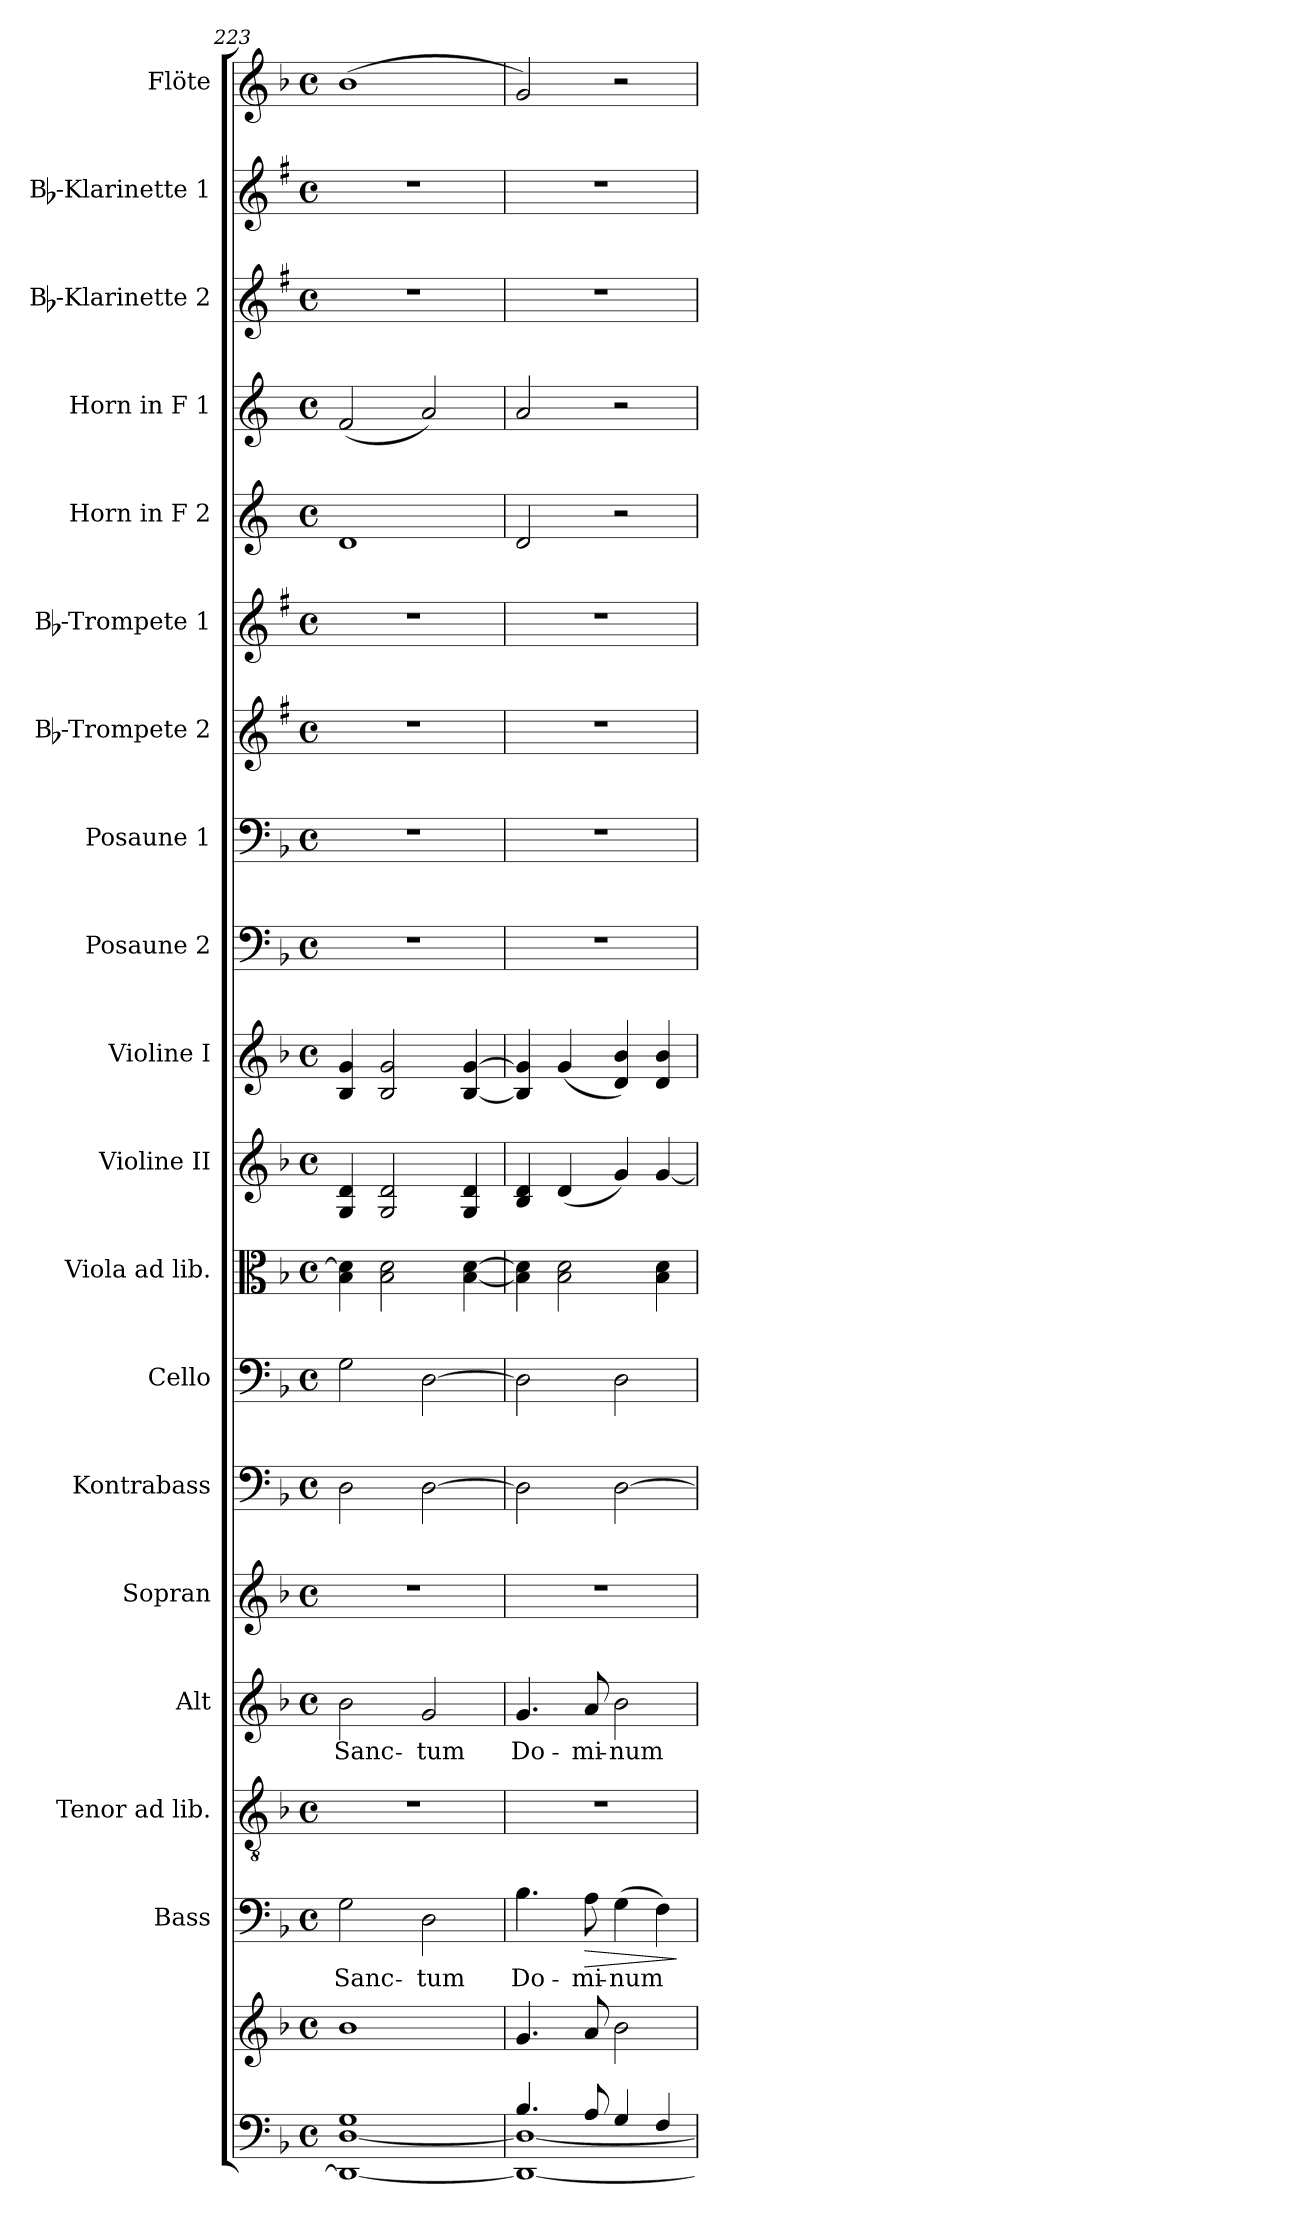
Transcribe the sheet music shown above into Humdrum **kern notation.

**kern	**kern	**kern	**text	**dynam	**kern	**kern	**text	**kern	**kern	**kern	**kern	**kern	**kern	**kern	**kern	**kern	**kern	**kern	**kern	**kern	**kern	**kern
*part19	*part19	*part18	*part18	*part18	*part17	*part16	*part16	*part15	*part14	*part13	*part12	*part11	*part10	*part9	*part8	*part7	*part6	*part5	*part4	*part3	*part2	*part1
*staff20	*staff19	*staff18	*staff18	*staff18	*staff17	*staff16	*staff16	*staff15	*staff14	*staff13	*staff12	*staff11	*staff10	*staff9	*staff8	*staff7	*staff6	*staff5	*staff4	*staff3	*staff2	*staff1
*	*	*I"Bass	*	*	*I"Tenor ad lib.	*I"Alt	*	*I"Sopran	*I"Kontrabass	*I"Cello	*I"Viola ad lib.	*I"Violine II	*I"Violine I	*I"Posaune 2	*I"Posaune 1	*I"Bb-Trompete 2	*I"Bb-Trompete 1	*I"Horn in F 2	*I"Horn in F 1	*I"Bb-Klarinette 2	*I"Bb-Klarinette 1	*I"Flöte
*	*	*I'B.	*	*	*I'T.	*I'A.	*	*I'S.	*I'Kb.	*	*I'Vla.	*I'Vl. II	*I'Vl. I	*I'Pos. 2	*I'Pos. 1	*I'Bb Trp. 2	*I'Bb Trp. 1	*	*	*I'Bb Kl. 2	*I'Bb Kl. 1	*I'Fl.
*clefF4	*clefG2	*clefF4	*	*	*clefGv2	*clefG2	*	*clefG2	*clefF4	*clefF4	*clefC3	*clefG2	*clefG2	*clefF4	*clefF4	*clefG2	*clefG2	*clefG2	*clefG2	*clefG2	*clefG2	*clefG2
*	*	*	*	*	*	*	*	*	*ITrd7c12	*	*	*	*	*	*	*ITrd1c2	*ITrd1c2	*ITrd4c7	*ITrd4c7	*ITrd1c2	*ITrd1c2	*
*k[b-]	*k[b-]	*k[b-]	*	*	*k[b-]	*k[b-]	*	*k[b-]	*k[b-]	*k[b-]	*k[b-]	*k[b-]	*k[b-]	*k[b-]	*k[b-]	*k[b-]	*k[b-]	*k[b-]	*k[b-]	*k[b-]	*k[b-]	*k[b-]
*F:	*F:	*F:	*	*	*F:	*F:	*	*F:	*F:	*F:	*F:	*F:	*F:	*F:	*F:	*F:	*F:	*F:	*F:	*F:	*F:	*F:
*M4/4	*M4/4	*M4/4	*	*	*M4/4	*M4/4	*	*M4/4	*M4/4	*M4/4	*M4/4	*M4/4	*M4/4	*M4/4	*M4/4	*M4/4	*M4/4	*M4/4	*M4/4	*M4/4	*M4/4	*M4/4
*met(c)	*met(c)	*met(c)	*	*	*met(c)	*met(c)	*	*met(c)	*met(c)	*met(c)	*met(c)	*met(c)	*met(c)	*met(c)	*met(c)	*met(c)	*met(c)	*met(c)	*met(c)	*met(c)	*met(c)	*met(c)
=223	=223	=223	=223	=223	=223	=223	=223	=223	=223	=223	=223	=223	=223	=223	=223	=223	=223	=223	=223	=223	=223	=223
*^	*	*	*	*	*	*	*	*	*	*	*	*	*	*	*	*	*	*	*	*	*	*
!	!	!	!	!LO:LY:b	!	!	!	!LO:LY:b	!	!	!	!	!	!	!	!	!	!	!	!	!	!	!
1G	1DD_ [<1D	1b-	2G\	Sanc-	.	1r	2b-\	Sanc-	1r	2DD\	2G\	4B-\ 4d\]	4G/ 4d/	4B-/ 4g/	1r	1r	1r	1r	1G	(<2B-/	1r	1r	(>1b-
.	.	.	.	.	.	.	.	.	.	.	.	2B-\ 2d\	2G/ 2d/	2B-/ 2g/	.	.	.	.	.	.	.	.	.
!	!	!	!	!LO:LY:b	!	!	!	!LO:LY:b	!	!	!	!	!	!	!	!	!	!	!	!	!	!	!
.	.	.	2D\	-tum	.	.	2g/	-tum	.	[2DD\	[2D\	.	.	.	.	.	.	.	.	2d/)	.	.	.
.	.	.	.	.	.	.	.	.	.	.	.	[4B-\ [4d\	4G/ 4d/	[4B-/ [4g/	.	.	.	.	.	.	.	.	.
!!LO:PB:g=z
=224	=224	=224	=224	=224	=224	=224	=224	=224	=224	=224	=224	=224	=224	=224	=224	=224	=224	=224	=224	=224	=224	=224	=224
!	!	!	!	!LO:LY:b	!	!	!	!LO:LY:b	!	!	!	!	!	!	!	!	!	!	!	!	!	!	!
4.B-/	1DD_ 1D_	4.g/	4.B-\	Do-	.	1r	4.g/	Do-	1r	2DD\]	2D\]	4B-\] 4d\]	4B-/ 4d/	4B-/] 4g/]	1r	1r	1r	1r	2G/	2d/	1r	1r	2g/)
.	.	.	.	.	.	.	.	.	.	.	.	2B-\ 2d\	(<4d/	(<4g/	.	.	.	.	.	.	.	.	.
!	!	!	!	!LO:LY:b	!LO:HP:b	!	!	!LO:LY:b	!	!	!	!	!	!	!	!	!	!	!	!	!	!	!
8A/	.	8a/	8A\	-mi-	>	.	8a/	-mi-	.	.	.	.	.	.	.	.	.	.	.	.	.	.	.
!	!	!	!	!LO:LY:b	!	!	!	!LO:LY:b	!	!	!	!	!	!	!	!	!	!	!	!	!	!	!
4G/	.	2b-\	(>4G\	-num	.	.	2b-\	-num	.	[2DD\	2D\	.	4g/)	4d/ 4b-/)	.	.	.	.	2r	2r	.	.	2r
4F/	.	.	4F\)	.	.	.	.	.	.	.	.	4B-\ 4d\	[4g/	4d/ 4b-/	.	.	.	.	.	.	.	.	.
*v	*v	*	*	*	*	*	*	*	*	*	*	*	*	*	*	*	*	*	*	*	*	*	*
.	.	.	.	]	.	.	.	.	.	.	.	.	.	.	.	.	.	.	.	.	.	.
=	=	=	=	=	=	=	=	=	=	=	=	=	=	=	=	=	=	=	=	=	=	=
*-	*-	*-	*-	*-	*-	*-	*-	*-	*-	*-	*-	*-	*-	*-	*-	*-	*-	*-	*-	*-	*-	*-
